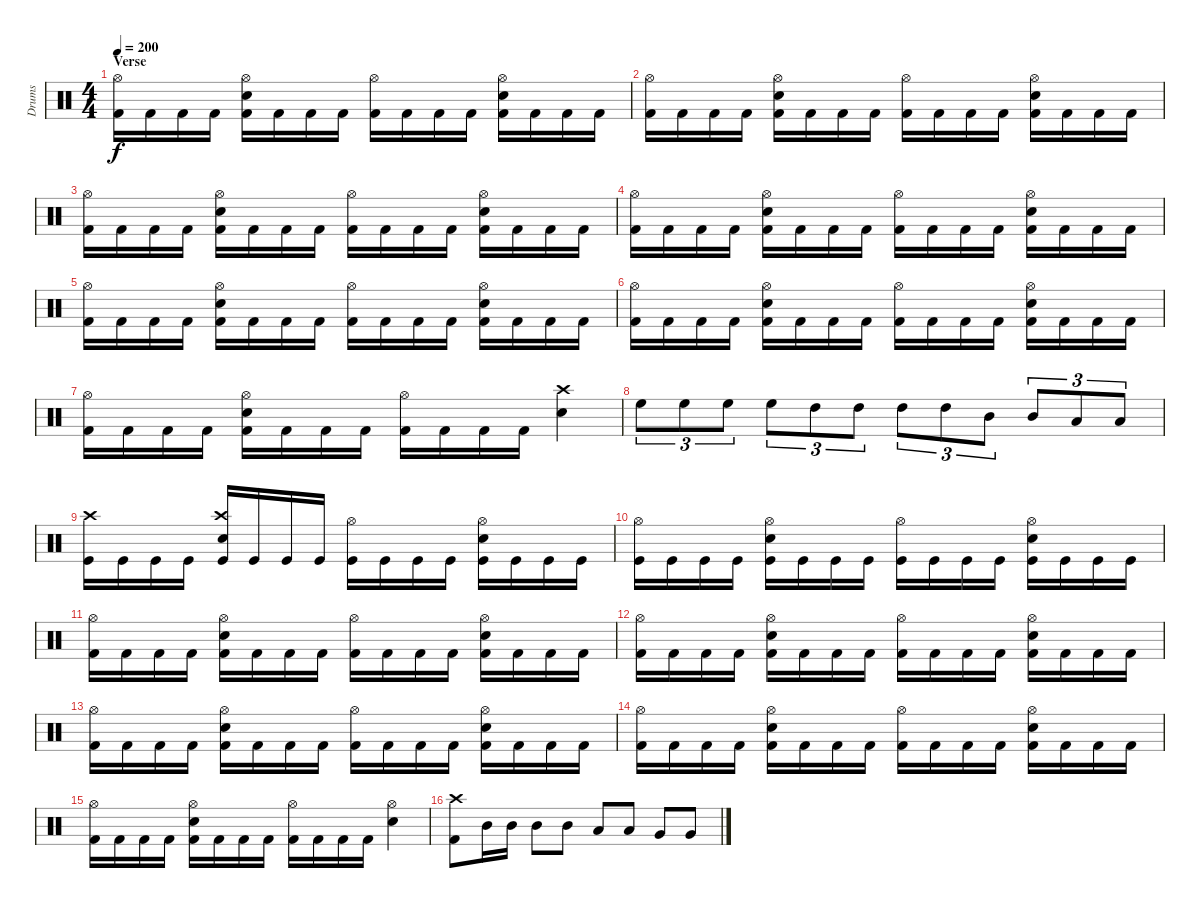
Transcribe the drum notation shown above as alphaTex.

\track ("Drums" "Drums") {instrument percussion}
\staff {score}
\articulation defaults
\ts (4 4)
\section ("" "Verse")
\tempo 200
\clef neutral
\ks c
("Hi-Hat (open)" "Kick (hit) 2").16{dy f} "Kick (hit) 2".16 "Kick (hit) 2".16 "Kick (hit) 2".16 ("Hi-Hat (open)" "Electric Snare (hit)" "Kick (hit) 2").16 "Kick (hit) 2".16 "Kick (hit) 2".16 "Kick (hit) 2".16 ("Hi-Hat (open)" "Kick (hit) 2").16 "Kick (hit) 2".16 "Kick (hit) 2".16 "Kick (hit) 2".16 ("Hi-Hat (open)" "Electric Snare (hit)" "Kick (hit) 2").16 "Kick (hit) 2".16 "Kick (hit) 2".16 "Kick (hit) 2".16 |
("Hi-Hat (open)" "Kick (hit) 2").16 "Kick (hit) 2".16 "Kick (hit) 2".16 "Kick (hit) 2".16 ("Hi-Hat (open)" "Electric Snare (hit)" "Kick (hit) 2").16 "Kick (hit) 2".16 "Kick (hit) 2".16 "Kick (hit) 2".16 ("Hi-Hat (open)" "Kick (hit) 2").16 "Kick (hit) 2".16 "Kick (hit) 2".16 "Kick (hit) 2".16 ("Hi-Hat (open)" "Electric Snare (hit)" "Kick (hit) 2").16 "Kick (hit) 2".16 "Kick (hit) 2".16 "Kick (hit) 2".16 |
("Hi-Hat (open)" "Kick (hit) 2").16 "Kick (hit) 2".16 "Kick (hit) 2".16 "Kick (hit) 2".16 ("Hi-Hat (open)" "Electric Snare (hit)" "Kick (hit) 2").16 "Kick (hit) 2".16 "Kick (hit) 2".16 "Kick (hit) 2".16 ("Hi-Hat (open)" "Kick (hit) 2").16 "Kick (hit) 2".16 "Kick (hit) 2".16 "Kick (hit) 2".16 ("Hi-Hat (open)" "Electric Snare (hit)" "Kick (hit) 2").16 "Kick (hit) 2".16 "Kick (hit) 2".16 "Kick (hit) 2".16 |
("Hi-Hat (open)" "Kick (hit) 2").16 "Kick (hit) 2".16 "Kick (hit) 2".16 "Kick (hit) 2".16 ("Hi-Hat (open)" "Electric Snare (hit)" "Kick (hit) 2").16 "Kick (hit) 2".16 "Kick (hit) 2".16 "Kick (hit) 2".16 ("Hi-Hat (open)" "Kick (hit) 2").16 "Kick (hit) 2".16 "Kick (hit) 2".16 "Kick (hit) 2".16 ("Hi-Hat (open)" "Electric Snare (hit)" "Kick (hit) 2").16 "Kick (hit) 2".16 "Kick (hit) 2".16 "Kick (hit) 2".16 |
("Hi-Hat (open)" "Kick (hit) 2").16 "Kick (hit) 2".16 "Kick (hit) 2".16 "Kick (hit) 2".16 ("Hi-Hat (open)" "Electric Snare (hit)" "Kick (hit) 2").16 "Kick (hit) 2".16 "Kick (hit) 2".16 "Kick (hit) 2".16 ("Hi-Hat (open)" "Kick (hit) 2").16 "Kick (hit) 2".16 "Kick (hit) 2".16 "Kick (hit) 2".16 ("Hi-Hat (open)" "Electric Snare (hit)" "Kick (hit) 2").16 "Kick (hit) 2".16 "Kick (hit) 2".16 "Kick (hit) 2".16 |
("Hi-Hat (open)" "Kick (hit) 2").16 "Kick (hit) 2".16 "Kick (hit) 2".16 "Kick (hit) 2".16 ("Hi-Hat (open)" "Electric Snare (hit)" "Kick (hit) 2").16 "Kick (hit) 2".16 "Kick (hit) 2".16 "Kick (hit) 2".16 ("Hi-Hat (open)" "Kick (hit) 2").16 "Kick (hit) 2".16 "Kick (hit) 2".16 "Kick (hit) 2".16 ("Hi-Hat (open)" "Electric Snare (hit)" "Kick (hit) 2").16 "Kick (hit) 2".16 "Kick (hit) 2".16 "Kick (hit) 2".16 |
("Hi-Hat (open)" "Kick (hit) 2").16 "Kick (hit) 2".16 "Kick (hit) 2".16 "Kick (hit) 2".16 ("Hi-Hat (open)" "Electric Snare (hit)" "Kick (hit) 2").16 "Kick (hit) 2".16 "Kick (hit) 2".16 "Kick (hit) 2".16 ("Hi-Hat (open)" "Kick (hit) 2").16 "Kick (hit) 2".16 "Kick (hit) 2".16 "Kick (hit) 2".16 ("Crash high (hit)" "Electric Snare (hit)").4 |
"High Floor Tom (hit)".8{tu (3 2)} "High Floor Tom (hit)".8{tu (3 2)} "High Floor Tom (hit)".8{tu (3 2)} "High Floor Tom (hit)".8{tu (3 2)} "High Tom (hit)".8{tu (3 2)} "High Tom (hit)".8{tu (3 2)} "High Tom (hit)".8{tu (3 2)} "High Tom (hit)".8{tu (3 2)} "Mid Tom (hit)".8{tu (3 2)} "Mid Tom (hit)".8{tu (3 2)} "Low Tom (hit)".8{tu (3 2)} "Low Tom (hit)".8{tu (3 2)} |
("Crash high (hit)" "Kick (hit)").16 "Kick (hit)".16 "Kick (hit)".16 "Kick (hit)".16 ("Crash high (hit)" "Electric Snare (hit)" "Kick (hit)").16 "Kick (hit)".16 "Kick (hit)".16 "Kick (hit)".16 ("Hi-Hat (open)" "Kick (hit)").16 "Kick (hit)".16 "Kick (hit)".16 "Kick (hit)".16 ("Hi-Hat (open)" "Electric Snare (hit)" "Kick (hit)").16 "Kick (hit)".16 "Kick (hit)".16 "Kick (hit)".16 |
("Hi-Hat (open)" "Kick (hit)").16 "Kick (hit)".16 "Kick (hit)".16 "Kick (hit)".16 ("Hi-Hat (open)" "Electric Snare (hit)" "Kick (hit)").16 "Kick (hit)".16 "Kick (hit)".16 "Kick (hit)".16 ("Hi-Hat (open)" "Kick (hit)").16 "Kick (hit)".16 "Kick (hit)".16 "Kick (hit)".16 ("Hi-Hat (open)" "Electric Snare (hit)" "Kick (hit)").16 "Kick (hit)".16 "Kick (hit)".16 "Kick (hit)".16 |
("Hi-Hat (open)" "Kick (hit) 2").16 "Kick (hit) 2".16 "Kick (hit) 2".16 "Kick (hit) 2".16 ("Hi-Hat (open)" "Electric Snare (hit)" "Kick (hit) 2").16 "Kick (hit) 2".16 "Kick (hit) 2".16 "Kick (hit) 2".16 ("Hi-Hat (open)" "Kick (hit) 2").16 "Kick (hit) 2".16 "Kick (hit) 2".16 "Kick (hit) 2".16 ("Hi-Hat (open)" "Electric Snare (hit)" "Kick (hit) 2").16 "Kick (hit) 2".16 "Kick (hit) 2".16 "Kick (hit) 2".16 |
("Hi-Hat (open)" "Kick (hit) 2").16 "Kick (hit) 2".16 "Kick (hit) 2".16 "Kick (hit) 2".16 ("Hi-Hat (open)" "Electric Snare (hit)" "Kick (hit) 2").16 "Kick (hit) 2".16 "Kick (hit) 2".16 "Kick (hit) 2".16 ("Hi-Hat (open)" "Kick (hit) 2").16 "Kick (hit) 2".16 "Kick (hit) 2".16 "Kick (hit) 2".16 ("Hi-Hat (open)" "Electric Snare (hit)" "Kick (hit) 2").16 "Kick (hit) 2".16 "Kick (hit) 2".16 "Kick (hit) 2".16 |
("Hi-Hat (open)" "Kick (hit) 2").16 "Kick (hit) 2".16 "Kick (hit) 2".16 "Kick (hit) 2".16 ("Hi-Hat (open)" "Electric Snare (hit)" "Kick (hit) 2").16 "Kick (hit) 2".16 "Kick (hit) 2".16 "Kick (hit) 2".16 ("Hi-Hat (open)" "Kick (hit) 2").16 "Kick (hit) 2".16 "Kick (hit) 2".16 "Kick (hit) 2".16 ("Hi-Hat (open)" "Electric Snare (hit)" "Kick (hit) 2").16 "Kick (hit) 2".16 "Kick (hit) 2".16 "Kick (hit) 2".16 |
("Hi-Hat (open)" "Kick (hit) 2").16 "Kick (hit) 2".16 "Kick (hit) 2".16 "Kick (hit) 2".16 ("Hi-Hat (open)" "Electric Snare (hit)" "Kick (hit) 2").16 "Kick (hit) 2".16 "Kick (hit) 2".16 "Kick (hit) 2".16 ("Hi-Hat (open)" "Kick (hit) 2").16 "Kick (hit) 2".16 "Kick (hit) 2".16 "Kick (hit) 2".16 ("Hi-Hat (open)" "Electric Snare (hit)" "Kick (hit) 2").16 "Kick (hit) 2".16 "Kick (hit) 2".16 "Kick (hit) 2".16 |
("Hi-Hat (open)" "Kick (hit) 2").16 "Kick (hit) 2".16 "Kick (hit) 2".16 "Kick (hit) 2".16 ("Hi-Hat (open)" "Electric Snare (hit)" "Kick (hit) 2").16 "Kick (hit) 2".16 "Kick (hit) 2".16 "Kick (hit) 2".16 ("Hi-Hat (open)" "Kick (hit) 2").16 "Kick (hit) 2".16 "Kick (hit) 2".16 "Kick (hit) 2".16 ("Hi-Hat (open)" "Electric Snare (hit)").4 |
("Crash high (hit)" "Kick (hit) 2").8 "Mid Tom (hit)".16 "Mid Tom (hit)".16 "Mid Tom (hit)".8 "Mid Tom (hit)".8 "Low Tom (hit)".8 "Low Tom (hit)".8 "Very Low Tom (hit)".8 "Very Low Tom (hit)".8
